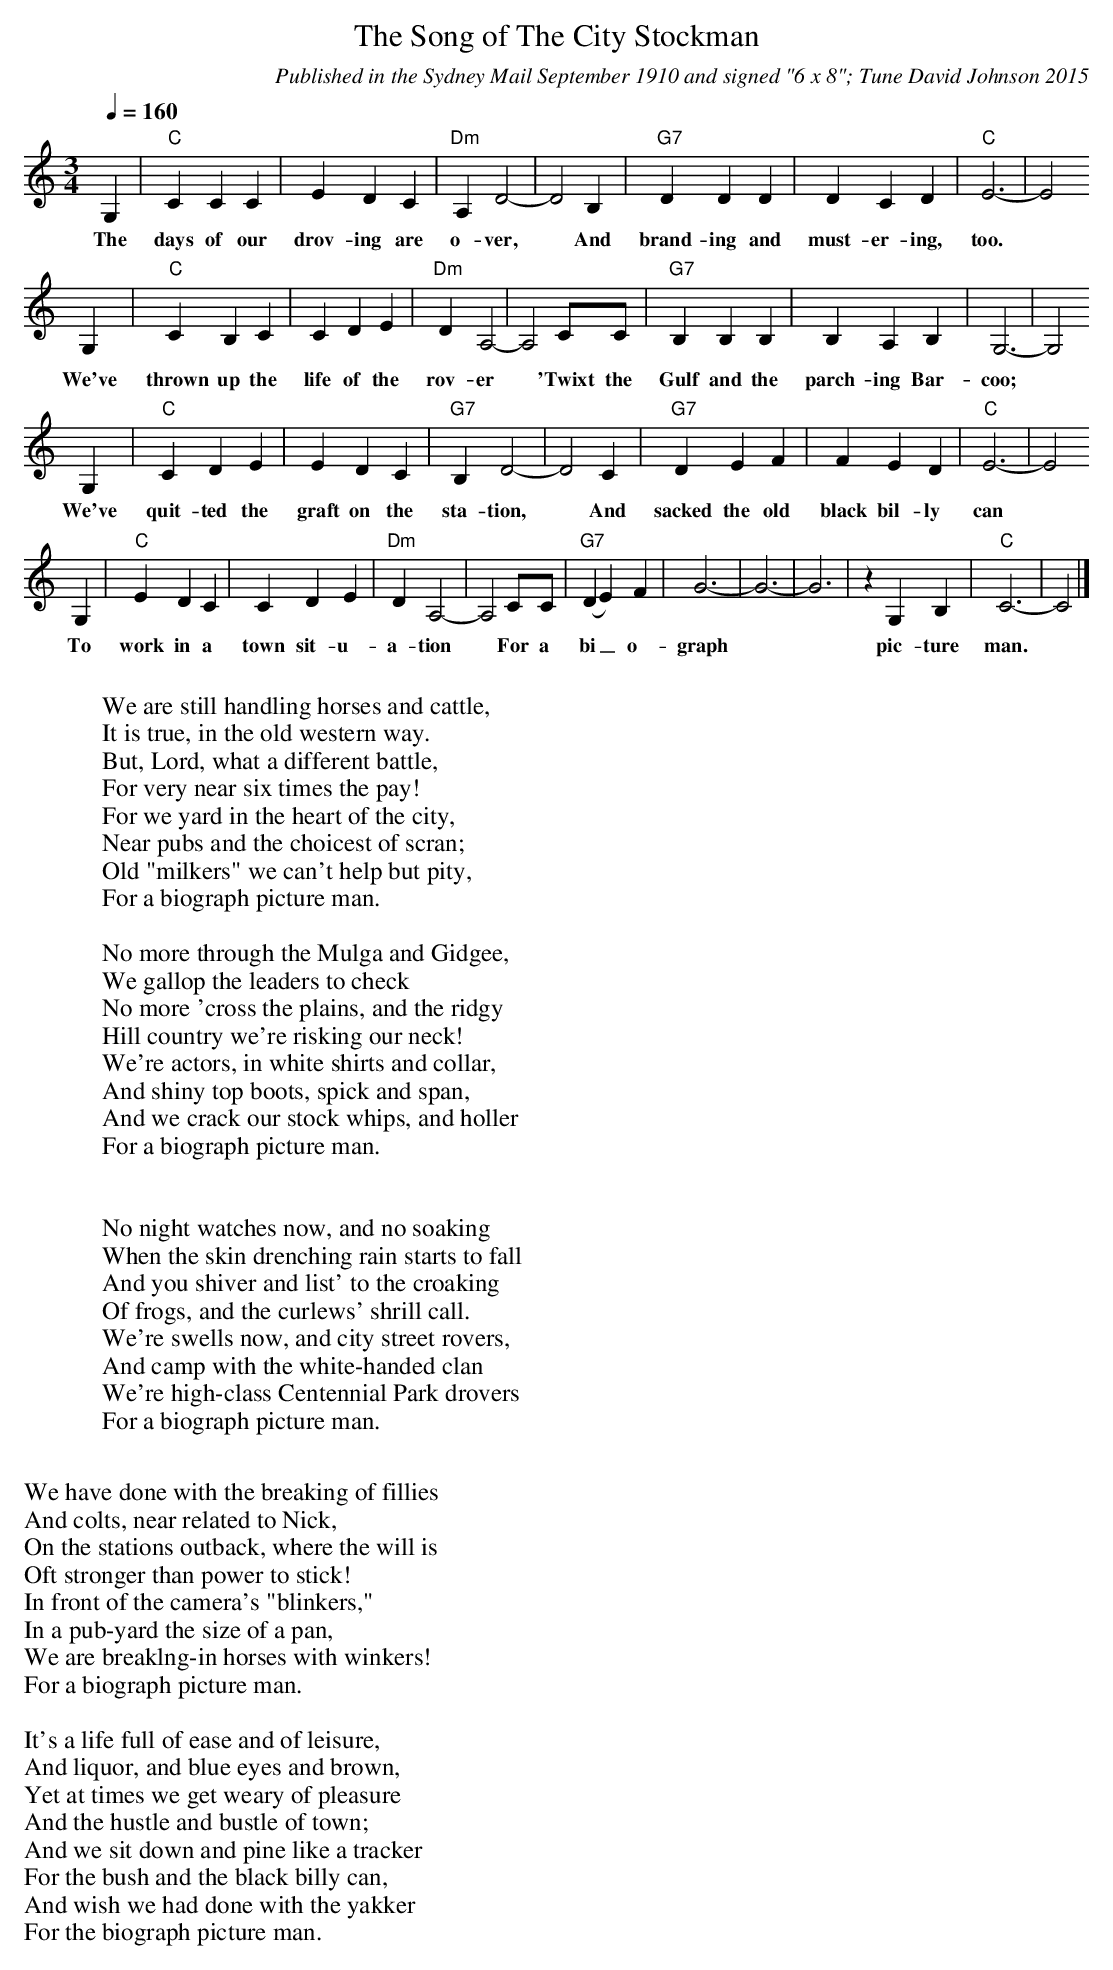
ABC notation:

X:1
T:Song of The City Stockman, The
C:Published in the Sydney Mail September 1910 and signed "6 x 8"; Tune David Johnson 2015
M:3/4
L:1/4
Q:160
K:C
G,|"C"CCC|EDC|"Dm"A,D2-|D2 \
w:The days of our drov-ing are o-ver,*
B,|"G7"DDD|DCD|"C"E3-|E2
w:And brand-ing and must-er-ing, too.*
G,|"C"CB,C|CDE|"Dm"DA,2-|A,2\
w:We've thrown up the life of the rov-er*
C/C/|"G7"B,B,B,|B,A,B,|G,3-|G,2
w:'Twixt the Gulf and the parch-ing Bar-coo;*
G,|"C"CDE|EDC|"G7"B,D2-|D2 \
w:We've quit-ted the graft on the sta-tion,*
C|"G7"DEF|FED|"C"E3-|E2
w:And sacked the old black bil-ly can*
G,|"C"EDC|CDE|"Dm"DA,2-|A,2\
w:To work in a town sit-u-a-tion*
C/C/|"G7"(DE)F|G3-|G3-|G3|zG,B,|"C"C3-|C2|]
w:For a bi_o-graph** pic-ture man.
W:
W:We are still handling horses and cattle,
W:It is true, in the old western way.
W:But, Lord, what a different battle,
W:For very near six times the pay!
W:For we yard in the heart of the city,
W:Near pubs and the choicest of scran;
W:Old "milkers" we can't help but pity,
W:For a biograph picture man.
W:
W:No more through the Mulga and Gidgee,
W:We gallop the leaders to check
W:No more 'cross the plains, and the ridgy
W:Hill country we're risking our neck!
W:We're actors, in white shirts and collar,
W:And shiny top boots, spick and span,
W:And we crack our stock whips, and holler
W:For a biograph picture man.
W:
W:
W:No night watches now, and no soaking
W:When the skin drenching rain starts to fall
W:And you shiver and list' to the croaking
W:Of frogs, and the curlews' shrill call.
W:We're swells now, and city street rovers,
W:And camp with the white-handed clan
W:We're high-class Centennial Park drovers
W:For a biograph picture man.
W:
W:We have done with the breaking of fillies
W:And colts, near related to Nick,
W:On the stations outback, where the will is
W:Oft stronger than power to stick!
W:In front of the camera's "blinkers,"
W:In a pub-yard the size of a pan,
W:We are breaklng-in horses with winkers!
W:For a biograph picture man.
W:
W:It's a life full of ease and of leisure,
W:And liquor, and blue eyes and brown,
W:Yet at times we get weary of pleasure
W:And the hustle and bustle of town;
W:And we sit down and pine like a tracker
W:For the bush and the black billy can,
W:And wish we had done with the yakker
W:For the biograph picture man.
